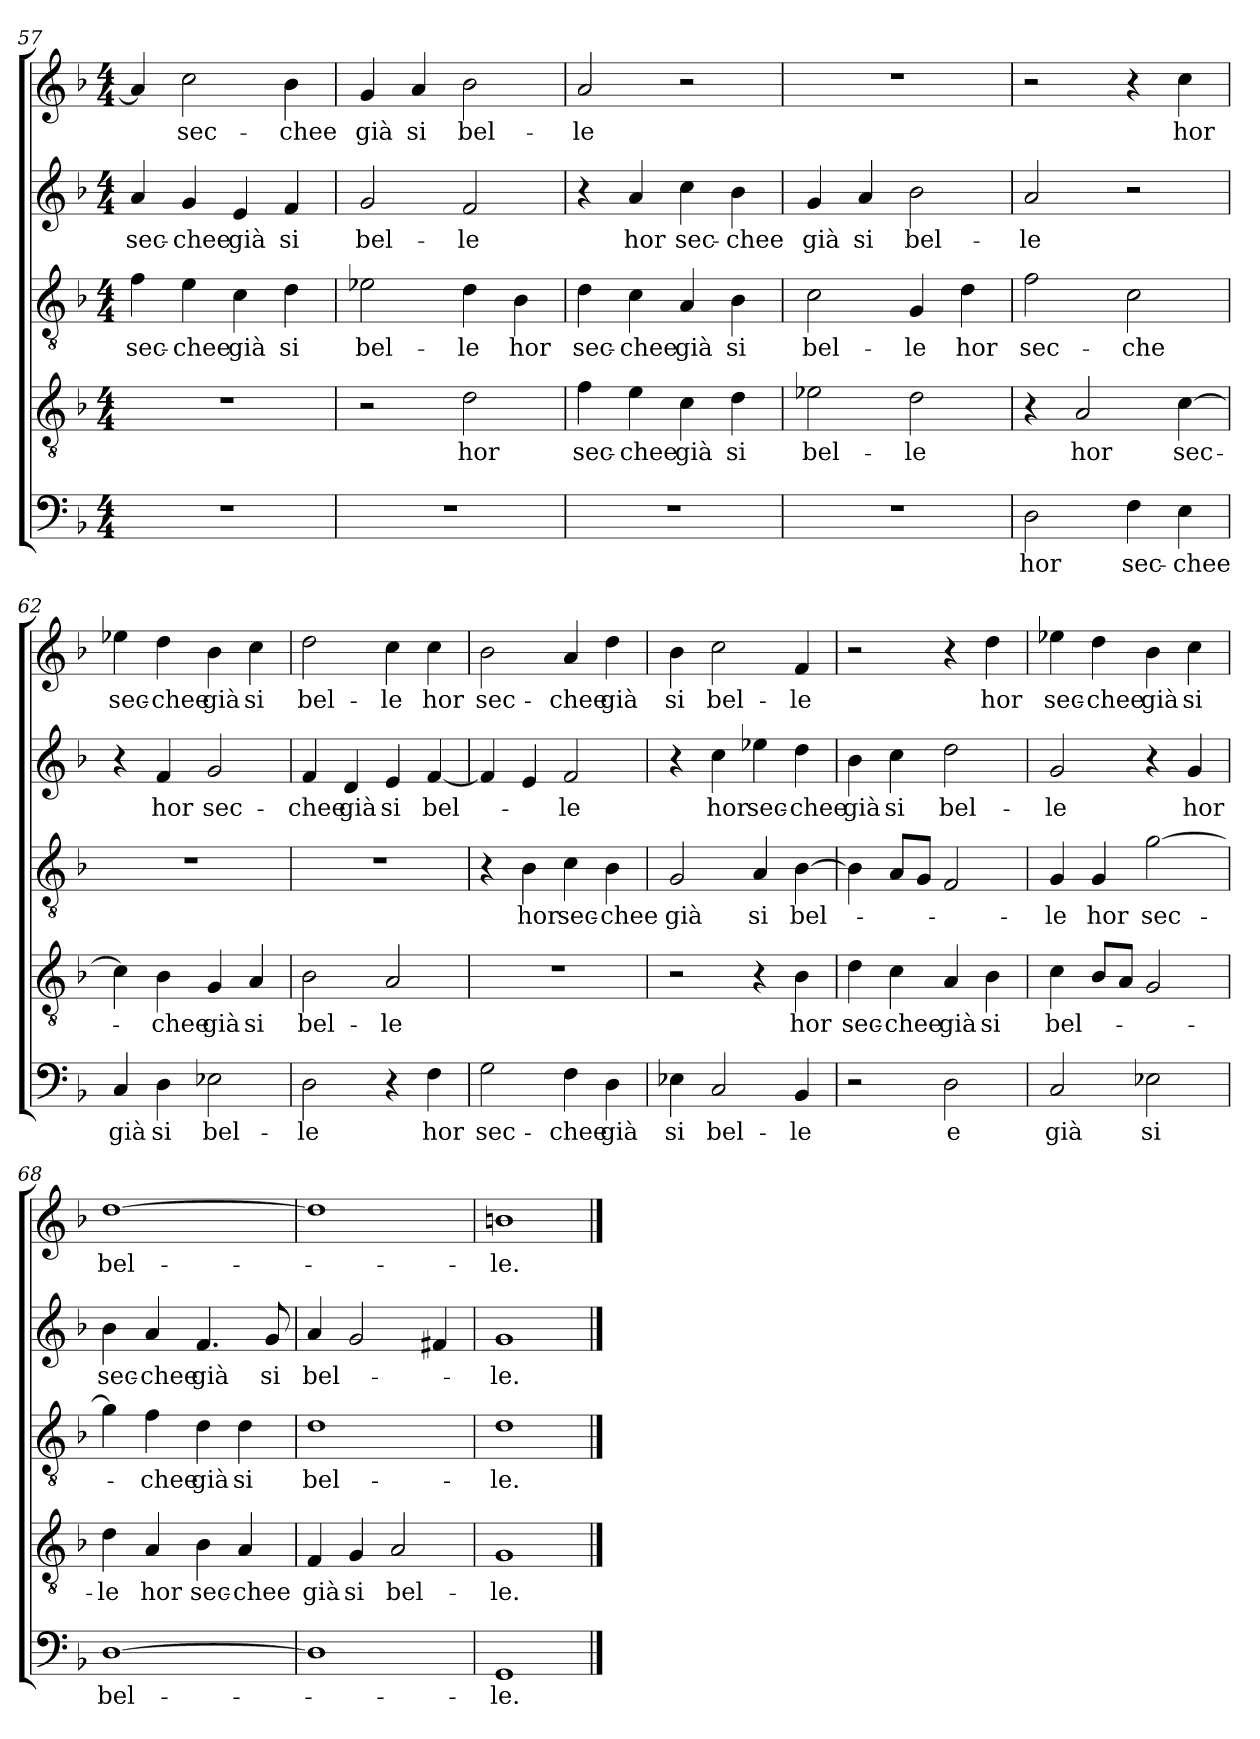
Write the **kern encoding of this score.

**kern	**text	**kern	**text	**kern	**text	**kern	**text	**kern	**text
*part5	*part5	*part4	*part4	*part3	*part3	*part2	*part2	*part1	*part1
*staff5	*staff5	*staff4	*staff4	*staff3	*staff3	*staff2	*staff2	*staff1	*staff1
*clefF4	*	*clefGv2	*	*clefGv2	*	*clefG2	*	*clefG2	*
*k[b-]	*	*k[b-]	*	*k[b-]	*	*k[b-]	*	*k[b-]	*
*M4/4	*	*M4/4	*	*M4/4	*	*M4/4	*	*M4/4	*
=57	=57	=57	=57	=57	=57	=57	=57	=57	=57
1r	.	1r	.	4f\	sec-	4a/	sec-	4a/]	.
.	.	.	.	4e\	chee	4g/	chee	2cc\	sec-
.	.	.	.	4c\	già	4e/	già	.	.
.	.	.	.	4d\	si	4f/	si	4b-\	chee
=58	=58	=58	=58	=58	=58	=58	=58	=58	=58
1r	.	2r	.	2e-X\	bel-	2g/	bel-	4g/	già
.	.	.	.	.	.	.	.	4a/	si
.	.	2d\	hor	4d\	le	2f/	le	2b-\	bel-
.	.	.	.	4B-\	hor	.	.	.	.
=59	=59	=59	=59	=59	=59	=59	=59	=59	=59
1r	.	4f\	sec-	4d\	sec-	4r	.	2a/	le
.	.	4e\	chee	4c\	chee	4a/	hor	.	.
.	.	4c\	già	4A/	già	4cc\	sec-	2r	.
.	.	4d\	si	4B-\	si	4b-\	chee	.	.
=60	=60	=60	=60	=60	=60	=60	=60	=60	=60
1r	.	2e-X\	bel-	2c\	bel-	4g/	già	1r	.
.	.	.	.	.	.	4a/	si	.	.
.	.	2d\	le	4G/	le	2b-\	bel-	.	.
.	.	.	.	4d\	hor	.	.	.	.
=61	=61	=61	=61	=61	=61	=61	=61	=61	=61
2D\	hor	4r	.	2f\	sec-	2a/	le	2r	.
.	.	2A/	hor	.	.	.	.	.	.
4F\	sec-	.	.	2c\	che	2r	.	4r	.
4E\	chee	[4c\	sec-	.	.	.	.	4cc\	hor
=62	=62	=62	=62	=62	=62	=62	=62	=62	=62
4C/	già	4c\]	.	1r	.	4r	.	4ee-X\	sec-
4D\	si	4B-\	chee	.	.	4f/	hor	4dd\	chee
2E-X\	bel-	4G/	già	.	.	2g/	sec-	4b-\	già
.	.	4A/	si	.	.	.	.	4cc\	si
=63	=63	=63	=63	=63	=63	=63	=63	=63	=63
2D\	le	2B-\	bel-	1r	.	4f/	chee	2dd\	bel-
.	.	.	.	.	.	4d/	già	.	.
4r	.	2A/	le	.	.	4e/	si	4cc\	le
4F\	hor	.	.	.	.	[4f/	bel-	4cc\	hor
=64	=64	=64	=64	=64	=64	=64	=64	=64	=64
2G\	sec-	1r	.	4r	.	4f/]	.	2b-\	sec-
.	.	.	.	4B-\	hor	4e/	.	.	.
4F\	chee	.	.	4c\	sec-	2f/	le	4a/	chee
4D\	già	.	.	4B-\	chee	.	.	4dd\	già
=65	=65	=65	=65	=65	=65	=65	=65	=65	=65
4E-X\	si	2r	.	2G/	già	4r	.	4b-\	si
2C/	bel-	.	.	.	.	4cc\	hor	2cc\	bel-
.	.	4r	.	4A/	si	4ee-X\	sec-	.	.
4BB-/	le	4B-\	hor	[4B-\	bel-	4dd\	chee	4f/	le
=66	=66	=66	=66	=66	=66	=66	=66	=66	=66
2r	.	4d\	sec-	4B-\]	.	4b-\	già	2r	.
.	.	4c\	chee	8A/L	.	4cc\	si	.	.
.	.	.	.	8G/J	.	.	.	.	.
2D\	e	4A/	già	2F/	.	2dd\	bel-	4r	.
.	.	4B-\	si	.	.	.	.	4dd\	hor
=67	=67	=67	=67	=67	=67	=67	=67	=67	=67
2C/	già	4c\	bel-	4G/	le	2g/	le	4ee-X\	sec-
.	.	8B-/L	.	4G/	hor	.	.	4dd\	chee
.	.	8A/J	.	.	.	.	.	.	.
2E-X\	si	2G/	.	[2g\	sec-	4r	.	4b-\	già
.	.	.	.	.	.	4g/	hor	4cc\	si
=68	=68	=68	=68	=68	=68	=68	=68	=68	=68
[1D\	bel-	4d\	le	4g\]	.	4b-\	sec-	[1dd\	bel-
.	.	4A/	hor	4f\	chee	4a/	chee	.	.
.	.	4B-\	sec-	4d\	già	4.f/	già	.	.
.	.	4A/	chee	4d\	si	.	.	.	.
.	.	.	.	.	.	8g/	si	.	.
=69	=69	=69	=69	=69	=69	=69	=69	=69	=69
1D\]	.	4F/	già	1d\	bel-	4a/	bel-	1dd\]	.
.	.	4G/	si	.	.	2g/	.	.	.
.	.	2A/	bel-	.	.	.	.	.	.
.	.	.	.	.	.	4f#X/	.	.	.
=70	=70	=70	=70	=70	=70	=70	=70	=70	=70
1GG/	le.	1G/	le.	1d\	le.	1g/	le.	1bn\	le.
==	==	==	==	==	==	==	==	==	==
*-	*-	*-	*-	*-	*-	*-	*-	*-	*-
